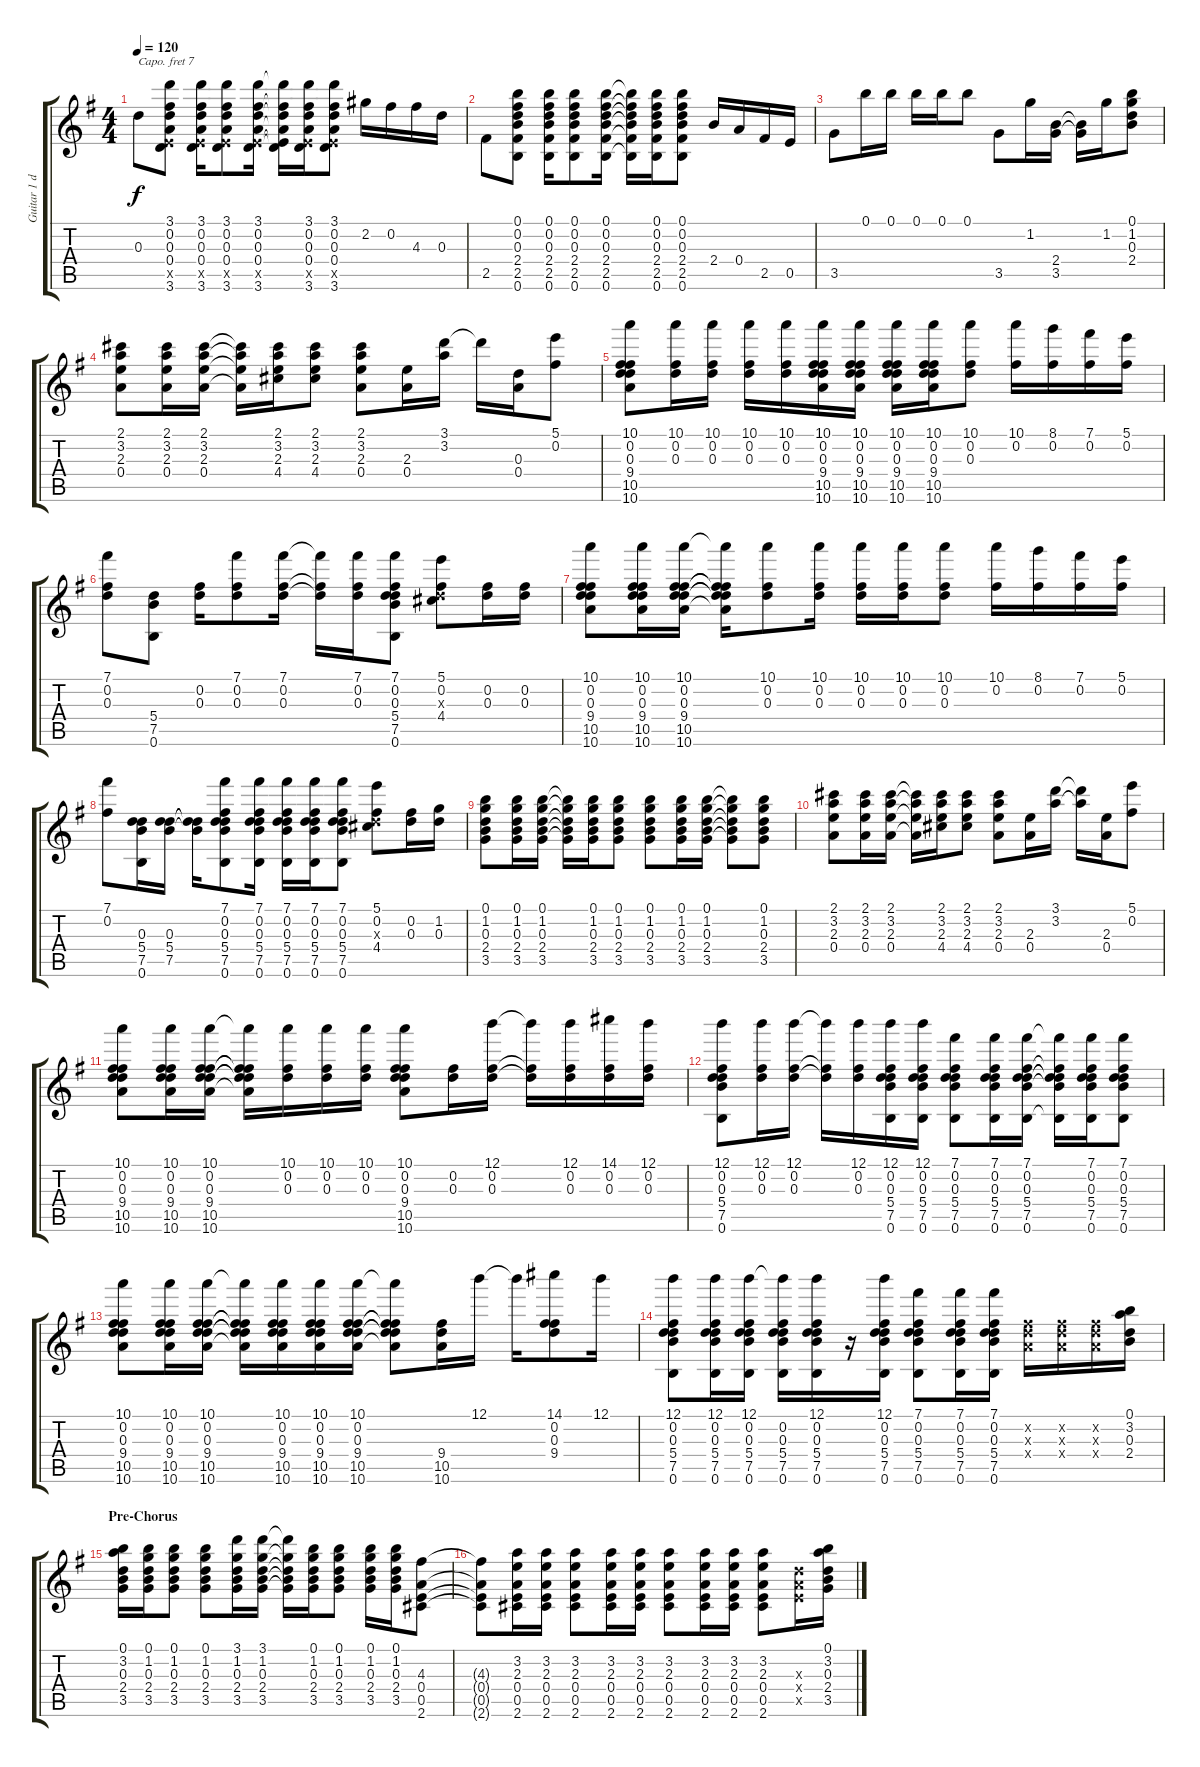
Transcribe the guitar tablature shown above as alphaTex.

\track ("Guitar 1 doubled" "Guitar 1 d") {instrument acousticguitarsteel}
\staff {score tabs}
\capo 7
\tuning (E4 B3 G3 D3 A2 E2) {hide}
\ts (4 4)
\tempo 120
\clef g2
\ks g
0.3.8{dy f} (3.1 0.2 0.3 0.4 0.5{x} 3.6).8 (3.1 0.2 0.3 0.4 0.5{x} 3.6).16 (3.1 0.2 0.3 0.4 0.5{x} 3.6).8 (3.1 0.2 0.3 0.4 0.5{x} 3.6).16 (3.1{t} 0.2{t} 0.3{t} 0.4{t} 0.5{t} 3.6{t}).16 (3.1 0.2 0.3 0.4 0.5{x} 3.6).16 (3.1 0.2 0.3 0.4 0.5{x} 3.6).8 2.2.16 0.2.16 4.3.16 0.3.16 |
2.5.8 (0.1 0.2 0.3 2.4 2.5 0.6).8 (0.1 0.2 0.3 2.4 2.5 0.6).16 (0.1 0.2 0.3 2.4 2.5 0.6).8 (0.1 0.2 0.3 2.4 2.5 0.6).16 (0.1{t} 0.2{t} 0.3{t} 2.4{t} 2.5{t} 0.6{t}).16 (0.1 0.2 0.3 2.4 2.5 0.6).16 (0.1 0.2 0.3 2.4 2.5 0.6).8 2.4.16 0.4.16 2.5.16 0.5.16 |
3.5.8 0.1.16 0.1.16 0.1.16 0.1.16 0.1.8 3.5.8 1.2.16 (2.4 3.5).16 (2.4{t} 3.5{t}).16 1.2.16 (0.1 1.2 0.3 2.4).8 |
(2.1 3.2 2.3 0.4).8 (2.1 3.2 2.3 0.4).16 (2.1 3.2 2.3 0.4).16 (2.1{t} 3.2{t} 2.3{t} 0.4{t}).16 (2.1 3.2 2.3 4.4).16 (2.1 3.2 2.3 4.4).8 (2.1 3.2 2.3 0.4).8 (2.3 0.4).16 (3.1 3.2).16 3.1{t}.16 (0.3 0.4).16 (5.1 0.2).8 |
(10.1 0.2 0.3 9.4 10.5 10.6).8 (10.1 0.2 0.3).16 (10.1 0.2 0.3).16 (10.1 0.2 0.3).16 (10.1 0.2 0.3).16 (10.1 0.2 0.3 9.4 10.5 10.6).16 (10.1 0.2 0.3 9.4 10.5 10.6).16 (10.1 0.2 0.3 9.4 10.5 10.6).16 (10.1 0.2 0.3 9.4 10.5 10.6).16 (10.1 0.2 0.3).8 (10.1 0.2).16 (8.1 0.2).16 (7.1 0.2).16 (5.1 0.2).16 |
(7.1 0.2 0.3).8 (5.4 7.5 0.6).8 (0.2 0.3).16 (7.1 0.2 0.3).8 (7.1 0.2 0.3).16 (7.1{t} 0.2{t} 0.3{t}).16 (7.1 0.2 0.3).16 (7.1 0.2 0.3 5.4 7.5 0.6).8 (5.1 0.2 0.3{x} 4.4).8 (0.2 0.3).16 (0.2 0.3).16 |
(10.1 0.2 0.3 9.4 10.5 10.6).8 (10.1 0.2 0.3 9.4 10.5 10.6).16 (10.1 0.2 0.3 9.4 10.5 10.6).16 (10.1{t} 0.2{t} 0.3{t} 9.4{t} 10.5{t} 10.6{t}).16 (10.1 0.2 0.3).8 (10.1 0.2 0.3).16 (10.1 0.2 0.3).16 (10.1 0.2 0.3).16 (10.1 0.2 0.3).8 (10.1 0.2).16 (8.1 0.2).16 (7.1 0.2).16 (5.1 0.2).16 |
(7.1 0.2).8 (0.3 5.4 7.5 0.6).16 (0.3 5.4 7.5).16 (0.3{t} 5.4{t} 7.5{t}).16 (7.1 0.2 0.3 5.4 7.5 0.6).8 (7.1 0.2 0.3 5.4 7.5 0.6).16 (7.1 0.2 0.3 5.4 7.5 0.6).16 (7.1 0.2 0.3 5.4 7.5 0.6).16 (7.1 0.2 0.3 5.4 7.5 0.6).8 (5.1 0.2 0.3{x} 4.4).8 (0.2 0.3).16 (1.2 0.3).16 |
(0.1 1.2 0.3 2.4 3.5).8 (0.1 1.2 0.3 2.4 3.5).16 (0.1 1.2 0.3 2.4 3.5).16 (0.1{t} 1.2{t} 0.3{t} 2.4{t} 3.5{t}).16 (0.1 1.2 0.3 2.4 3.5).16 (0.1 1.2 0.3 2.4 3.5).8 (0.1 1.2 0.3 2.4 3.5).8 (0.1 1.2 0.3 2.4 3.5).16 (0.1 1.2 0.3 2.4 3.5).16 (0.1{t} 1.2{t} 0.3{t} 2.4{t} 3.5{t}).8 (0.1 1.2 0.3 2.4 3.5).8 |
(2.1 3.2 2.3 0.4).8 (2.1 3.2 2.3 0.4).16 (2.1 3.2 2.3 0.4).16 (2.1{t} 3.2{t} 2.3{t} 0.4{t}).16 (2.1 3.2 2.3 4.4).16 (2.1 3.2 2.3 4.4).8 (2.1 3.2 2.3 0.4).8 (2.3 0.4).16 (3.1 3.2).16 (3.1{t} 3.2{t}).16 (2.3 0.4).16 (5.1 0.2).8 |
(10.1 0.2 0.3 9.4 10.5 10.6).8 (10.1 0.2 0.3 9.4 10.5 10.6).16 (10.1 0.2 0.3 9.4 10.5 10.6).16 (10.1{t} 0.2{t} 0.3{t} 9.4{t} 10.5{t} 10.6{t}).16 (10.1 0.2 0.3).16 (10.1 0.2 0.3).16 (10.1 0.2 0.3).16 (10.1 0.2 0.3 9.4 10.5 10.6).8 (0.2 0.3).16 (12.1 0.2 0.3).16 (12.1{t} 0.2{t} 0.3{t}).16 (12.1 0.2 0.3).16 (14.1 0.2 0.3).16 (12.1 0.2 0.3).16 |
(12.1 0.2 0.3 5.4 7.5 0.6).8 (12.1 0.2 0.3).16 (12.1 0.2 0.3).16 (12.1{t} 0.2{t} 0.3{t}).16 (12.1 0.2 0.3).16 (12.1 0.2 0.3 5.4 7.5 0.6).16 (12.1 0.2 0.3 5.4 7.5 0.6).16 (7.1 0.2 0.3 5.4 7.5 0.6).8 (7.1 0.2 0.3 5.4 7.5 0.6).16 (7.1 0.2 0.3 5.4 7.5 0.6).16 (7.1{t} 0.2{t} 0.3{t} 5.4{t} 7.5{t} 0.6{t}).16 (7.1 0.2 0.3 5.4 7.5 0.6).16 (7.1 0.2 0.3 5.4 7.5 0.6).8 |
(10.1 0.2 0.3 9.4 10.5 10.6).8 (10.1 0.2 0.3 9.4 10.5 10.6).16 (10.1 0.2 0.3 9.4 10.5 10.6).16 (10.1{t} 0.2{t} 0.3{t} 9.4{t} 10.5{t} 10.6{t}).16 (10.1 0.2 0.3 9.4 10.5 10.6).16 (10.1 0.2 0.3 9.4 10.5 10.6).16 (10.1 0.2 0.3 9.4 10.5 10.6).16 (10.1{t} 0.2{t} 0.3{t} 9.4{t} 10.5{t} 10.6{t}).8 (9.4 10.5 10.6).16 12.1.16 12.1{t}.16 (14.1 0.2 0.3 9.4).8 12.1.16 |
(12.1 0.2 0.3 5.4 7.5 0.6).8 (12.1 0.2 0.3 5.4 7.5 0.6).16 (12.1 0.2 0.3 5.4 7.5 0.6).16 (12.1{t} 0.2 0.3 5.4 7.5 0.6).16 (12.1 0.2 0.3 5.4 7.5 0.6).16 r.16 (12.1 0.2 0.3 5.4 7.5 0.6).16 (7.1 0.2 0.3 5.4 7.5 0.6).8 (7.1 0.2 0.3 5.4 7.5 0.6).16 (7.1 0.2 0.3 5.4 7.5 0.6).16 (0.2{x} 0.3{x} 0.4{x}).16 (0.2{x} 0.3{x} 0.4{x}).16 (0.2{x} 0.3{x} 0.4{x}).16 (0.1 3.2 0.3 2.4).16 |
\section ("" "Pre-Chorus")
(0.1 3.2 0.3 2.4 3.5).16 (0.1 1.2 0.3 2.4 3.5).16 (0.1 1.2 0.3 2.4 3.5).8 (0.1 1.2 0.3 2.4 3.5).8 (3.1 1.2 0.3 2.4 3.5).16 (3.1 1.2 0.3 2.4 3.5).16 (3.1{t} 1.2{t} 0.3{t} 2.4{t} 3.5{t}).16 (0.1 1.2 0.3 2.4 3.5).16 (0.1 1.2 0.3 2.4 3.5).8 (0.1 1.2 0.3 2.4 3.5).16 (0.1 1.2 0.3 2.4 3.5).16 (4.3 0.4 0.5 2.6).8 |
(4.3{t} 0.4{t} 0.5{t} 2.6{t}).8 (3.2 2.3 0.4 0.5 2.6).16 (3.2 2.3 0.4 0.5 2.6).16 (3.2 2.3 0.4 0.5 2.6).8 (3.2 2.3 0.4 0.5 2.6).16 (3.2 2.3 0.4 0.5 2.6).16 (3.2 2.3 0.4 0.5 2.6).8 (3.2 2.3 0.4 0.5 2.6).16 (3.2 2.3 0.4 0.5 2.6).16 (3.2 2.3 0.4 0.5 2.6).8 (0.3{x} 0.4{x} 0.5{x}).16 (0.1 3.2 0.3 2.4 3.5).16
